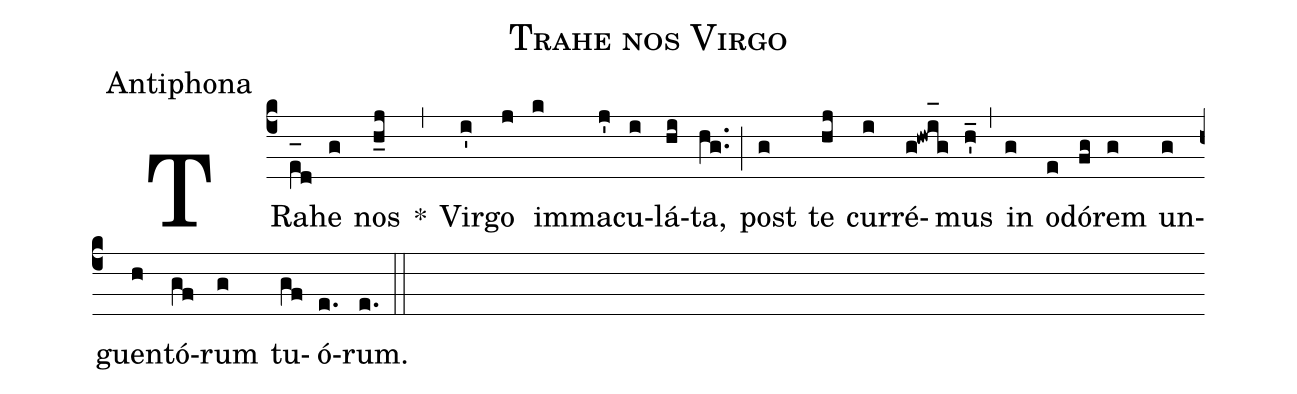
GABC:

name:Trahe nos Virgo;
office-part:Antiphona;
%%
(c4) TRa(e_[oh:h][ll:1]d)he(g) nos(h_j) *(,) Vir(i')go(j) im(k)ma(j')cu(i)lá(hi)ta,(hg..) (;) post(g) te(hj) cur(i)ré(g!hwi_[oh:h]g)mus(h'_) (,) in(g) o(e)dó(fg)rem(g) un(g)guen(h)tó(gf)rum(g) tu(gf)ó(e.)rum.(e.) (::)
%<eu>E(j) u(j) o(ji) u(hi) a(h) e.</eu>(gh..) (::)
